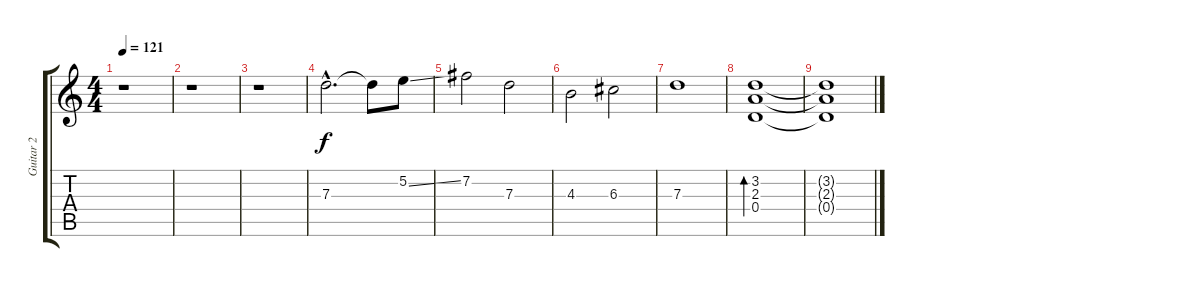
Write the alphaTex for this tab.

\track ("Guitar 2" "Guitar 2") {instrument electricguitarclean}
\staff {score tabs}
\tuning (E4 B3 G3 D3 A2 D2) {hide}
\ts (4 4)
\tempo 121
\clef g2
\ks c
r.1{dy f} |
r.1 |
r.1 |
7.3{hac}.2{d instrument electricguitarclean} 7.3{t}.8 5.2{ss}.8 |
7.2.2 7.3.2 |
4.3.2 6.3.2 |
7.3.1 |
(3.2 2.3 0.4).1{bd 120} |
(3.2{t} 2.3{t} 0.4{t}).1
